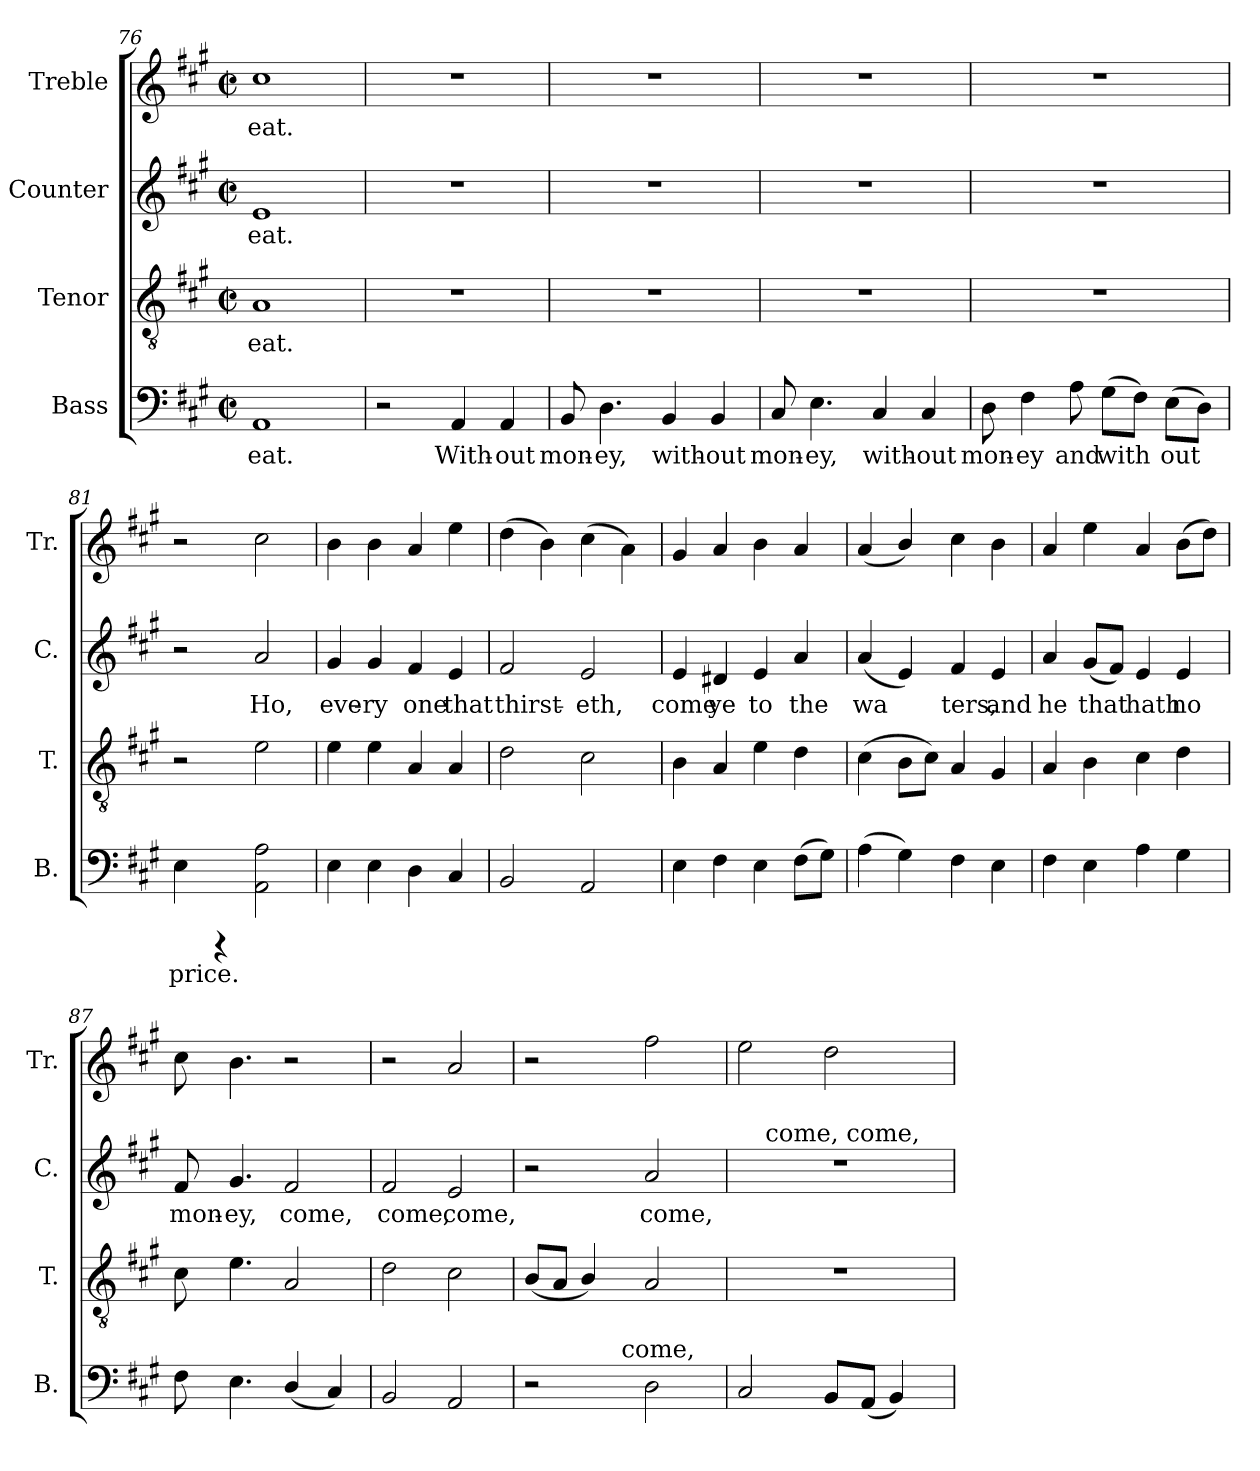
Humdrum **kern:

**kern	**text	**kern	**text	**kern	**text	**kern	**text
*part4	*part4	*part3	*part3	*part2	*part2	*part1	*part1
*staff4	*staff4	*staff3	*staff3	*staff2	*staff2	*staff1	*staff1
*I"Bass	*	*I"Tenor	*	*I"Counter	*	*I"Treble	*
*I'B.	*	*I'T.	*	*I'C.	*	*I'Tr.	*
*clefF4	*	*clefGv2	*	*clefG2	*	*clefG2	*
*k[f#c#g#]	*	*k[f#c#g#]	*	*k[f#c#g#]	*	*k[f#c#g#]	*
*A:	*	*A:	*	*A:	*	*A:	*
*M2/2	*	*M2/2	*	*M2/2	*	*M2/2	*
*met(c|)	*	*met(c|)	*	*met(c|)	*	*met(c|)	*
=76	=76	=76	=76	=76	=76	=76	=76
!	!LO:LY:b:cj	!	!LO:LY:b:cj	!	!LO:LY:b:cj	!	!LO:LY:b:cj
1AA	eat.	1A	eat.	1e	eat.	1cc#	eat.
=77	=77	=77	=77	=77	=77	=77	=77
2r	.	1r	.	1r	.	1r	.
!	!LO:LY:b:cj	!	!	!	!	!	!
4AA/	With-	.	.	.	.	.	.
!	!LO:LY:b:cj	!	!	!	!	!	!
4AA/	-out	.	.	.	.	.	.
!!LO:PB:g=z
=78	=78	=78	=78	=78	=78	=78	=78
!	!LO:LY:b:cj	!	!	!	!	!	!
8BB/	mon-	1r	.	1r	.	1r	.
!	!LO:LY:b:cj	!	!	!	!	!	!
4.D\	-ey,	.	.	.	.	.	.
!	!LO:LY:b:cj	!	!	!	!	!	!
4BB/	with-	.	.	.	.	.	.
!	!LO:LY:b:cj	!	!	!	!	!	!
4BB/	-out	.	.	.	.	.	.
=79	=79	=79	=79	=79	=79	=79	=79
!	!LO:LY:b:cj	!	!	!	!	!	!
8C#/	mon-	1r	.	1r	.	1r	.
!	!LO:LY:b:cj	!	!	!	!	!	!
4.E\	-ey,	.	.	.	.	.	.
!	!LO:LY:b:cj	!	!	!	!	!	!
4C#/	with-	.	.	.	.	.	.
!	!LO:LY:b:cj	!	!	!	!	!	!
4C#/	-out	.	.	.	.	.	.
=80	=80	=80	=80	=80	=80	=80	=80
!	!LO:LY:b:cj	!	!	!	!	!	!
8D\	mon-	1r	.	1r	.	1r	.
!	!LO:LY:b:cj	!	!	!	!	!	!
4F#\	-ey	.	.	.	.	.	.
!	!LO:LY:b:cj	!	!	!	!	!	!
8A\	and	.	.	.	.	.	.
!	!LO:LY:b:cj	!	!	!	!	!	!
(>8G#\L	with-	.	.	.	.	.	.
!	!LO:LY:b:cj	!	!	!	!	!	!
8F#\J)	--	.	.	.	.	.	.
!	!LO:LY:b:cj	!	!	!	!	!	!
(>8E\L	-out	.	.	.	.	.	.
!	!LO:LY:b:cj	!	!	!	!	!	!
8D\J)	.	.	.	.	.	.	.
=81	=81	=81	=81	=81	=81	=81	=81
!	!LO:LY:b:cj	!	!	!	!	!	!
4E\	price.	2r	.	2r	.	2r	.
4rCCC	.	.	.	.	.	.	.
!	!LO:LY:b:cj	!	!LO:LY:b:cj	!	!LO:LY:b:cj	!	!LO:LY:b:cj
2A\ 2AA\	.	2e\	.	2a/	Ho,	2cc#\	.
=82	=82	=82	=82	=82	=82	=82	=82
!	!LO:LY:b:cj	!	!LO:LY:b:cj	!	!LO:LY:b:cj	!	!LO:LY:b:cj
4E\	.	4e\	.	4g#/	eve-	4b\	.
!	!LO:LY:b:cj	!	!LO:LY:b:cj	!	!LO:LY:b:cj	!	!LO:LY:b:cj
4E\	.	4e\	.	4g#/	-ry	4b\	.
!	!LO:LY:b:cj	!	!LO:LY:b:cj	!	!LO:LY:b:cj	!	!LO:LY:b:cj
4D\	.	4A/	.	4f#/	one	4a/	.
!	!LO:LY:b:cj	!	!LO:LY:b:cj	!	!LO:LY:b:cj	!	!LO:LY:b:cj
4C#/	.	4A/	.	4e/	that	4ee\	.
!!LO:LB:g=z
=83	=83	=83	=83	=83	=83	=83	=83
!	!LO:LY:b:cj	!	!LO:LY:b:cj	!	!LO:LY:b:cj	!	!LO:LY:b:cj
2BB/	.	2d\	.	2f#/	thirst-	(>4dd\	.
!	!	!	!	!	!	!	!LO:LY:b:cj
.	.	.	.	.	.	4b\)	.
!	!LO:LY:b:cj	!	!LO:LY:b:cj	!	!LO:LY:b:cj	!	!LO:LY:b:cj
2AA/	.	2c#\	.	2e/	-eth,	(>4cc#\	.
!	!	!	!	!	!	!	!LO:LY:b:cj
.	.	.	.	.	.	4a\)	.
=84	=84	=84	=84	=84	=84	=84	=84
!	!LO:LY:b:cj	!	!LO:LY:b:cj	!	!LO:LY:b:cj	!	!LO:LY:b:cj
4E\	.	4B\	.	4e/	come	4g#/	.
!	!LO:LY:b:cj	!	!LO:LY:b:cj	!	!LO:LY:b:cj	!	!LO:LY:b:cj
4F#\	.	4A/	.	4d#X/	ye	4a/	.
!	!LO:LY:b:cj	!	!LO:LY:b:cj	!	!LO:LY:b:cj	!	!LO:LY:b:cj
4E\	.	4e\	.	4e/	to	4b\	.
!	!LO:LY:b:cj	!	!LO:LY:b:cj	!	!LO:LY:b:cj	!	!LO:LY:b:cj
(>8F#\L	.	4d\	.	4a/	the	4a/	.
!	!LO:LY:b:cj	!	!	!	!	!	!
8G#\J)	.	.	.	.	.	.	.
=85	=85	=85	=85	=85	=85	=85	=85
!	!LO:LY:b:cj	!	!LO:LY:b:cj	!	!LO:LY:b:cj	!	!LO:LY:b:cj
(>4A\	.	(>4c#\	.	(<4a/	wa-	(<4a/	.
!	!LO:LY:b:cj	!	!LO:LY:b:cj	!	!LO:LY:b:cj	!	!LO:LY:b:cj
4G#\)	.	8B\L	.	4e/)	--	4b/)	.
!	!	!	!LO:LY:b:cj	!	!	!	!
.	.	8c#\J)	.	.	.	.	.
!	!LO:LY:b:cj	!	!LO:LY:b:cj	!	!LO:LY:b:cj	!	!LO:LY:b:cj
4F#\	.	4A/	.	4f#/	-ters,	4cc#\	.
!	!LO:LY:b:cj	!	!LO:LY:b:cj	!	!LO:LY:b:cj	!	!LO:LY:b:cj
4E\	.	4G#/	.	4e/	and	4b\	.
=86	=86	=86	=86	=86	=86	=86	=86
!	!LO:LY:b:cj	!	!LO:LY:b:cj	!	!LO:LY:b:cj	!	!LO:LY:b:cj
4F#\	.	4A/	.	4a/	he	4a/	.
!	!LO:LY:b:cj	!	!LO:LY:b:cj	!	!LO:LY:b:cj	!	!LO:LY:b:cj
4E\	.	4B\	.	(<8g#/L	that	4ee\	.
!	!	!	!	!	!LO:LY:b:cj	!	!
.	.	.	.	8f#/J)	.	.	.
!	!LO:LY:b:cj	!	!LO:LY:b:cj	!	!LO:LY:b:cj	!	!LO:LY:b:cj
4A\	.	4c#\	.	4e/	hath	4a/	.
!	!LO:LY:b:cj	!	!LO:LY:b:cj	!	!LO:LY:b:cj	!	!LO:LY:b:cj
4G#\	.	4d\	.	4e/	no	(>8b\L	.
!	!	!	!	!	!	!	!LO:LY:b:cj
.	.	.	.	.	.	8dd\J)	.
=87	=87	=87	=87	=87	=87	=87	=87
!	!LO:LY:b:cj	!	!LO:LY:b:cj	!	!LO:LY:b:cj	!	!LO:LY:b:cj
8F#\	.	8c#\	.	8f#/	mon-	8cc#\	.
!	!LO:LY:b:cj	!	!LO:LY:b:cj	!	!LO:LY:b:cj	!	!LO:LY:b:cj
4.E\	.	4.e\	.	4.g#/	-ey,	4.b\	.
!	!LO:LY:b:cj	!	!LO:LY:b:cj	!	!LO:LY:b:cj	!	!
(<4D/	.	2A/	.	2f#/	come,	2r	.
!	!LO:LY:b:cj	!	!	!	!	!	!
4C#/)	.	.	.	.	.	.	.
=88	=88	=88	=88	=88	=88	=88	=88
!	!LO:LY:b:cj	!	!LO:LY:b:cj	!	!LO:LY:b:cj	!	!
2BB/	.	2d\	.	2f#/	come,	2r	.
!	!LO:LY:b:cj	!	!LO:LY:b:cj	!	!LO:LY:b:cj	!	!LO:LY:b:cj
2AA/	.	2c#\	.	2e/	come,	2a/	.
!!LO:LB:g=z
=89	=89	=89	=89	=89	=89	=89	=89
!LO:TX:a:t=come,	!	!	!	!	!	!	!
!	!	!	!LO:LY:b:cj	!	!	!	!
*^	*	*	*	*	*	*	*
2r	4ryy	.	(<8B/L	.	2r	.	2r	.
!	!	!	!	!LO:LY:b:cj	!	!	!	!
.	.	.	8A/J	.	.	.	.	.
!	!	!	!	!LO:LY:b:cj	!	!	!	!
.	8ryy	.	4B/)	.	.	.	.	.
.	32ryy	.	.	.	.	.	.	.
!	!LO:TX:a:t=come,	!	!	!	!	!	!	!
.	2ryy	.	.	.	.	.	.	.
!	!	!LO:LY:b:cj	!	!LO:LY:b:cj	!	!LO:LY:b:cj	!	!LO:LY:b:cj
2D\	.	.	2A/	.	2a/	come,	2ff#\	.
.	16.ryy	.	.	.	.	.	.	.
=90	=90	=90	=90	=90	=90	=90	=90	=90
!	!	!LO:LY:b:cj	!	!	!	!	!	!LO:LY:b:cj
*v	*v	*	*	*	*^	*	*	*
2C#/	.	1r	.	1r	16ryy	.	2ee\	.
.	.	.	.	.	64ryy	.	.	.
!	!	!	!	!	!LO:TX:a:t=come, come,	!	!	!
.	.	.	.	.	2ryy	.	.	.
!	!LO:LY:b:cj	!	!	!	!	!	!	!LO:LY:b:cj
8BB/L	.	.	.	.	.	.	2dd\	.
.	.	.	.	.	4ryy	.	.	.
!	!LO:LY:b:cj	!	!	!	!	!	!	!
(<8AA/J	.	.	.	.	.	.	.	.
!	!LO:LY:b:cj	!	!	!	!	!	!	!
4BB/)	.	.	.	.	.	.	.	.
.	.	.	.	.	8ryy	.	.	.
.	.	.	.	.	32.ryy	.	.	.
*	*	*	*	*v	*v	*	*	*
=	=	=	=	=	=	=	=
*-	*-	*-	*-	*-	*-	*-	*-
